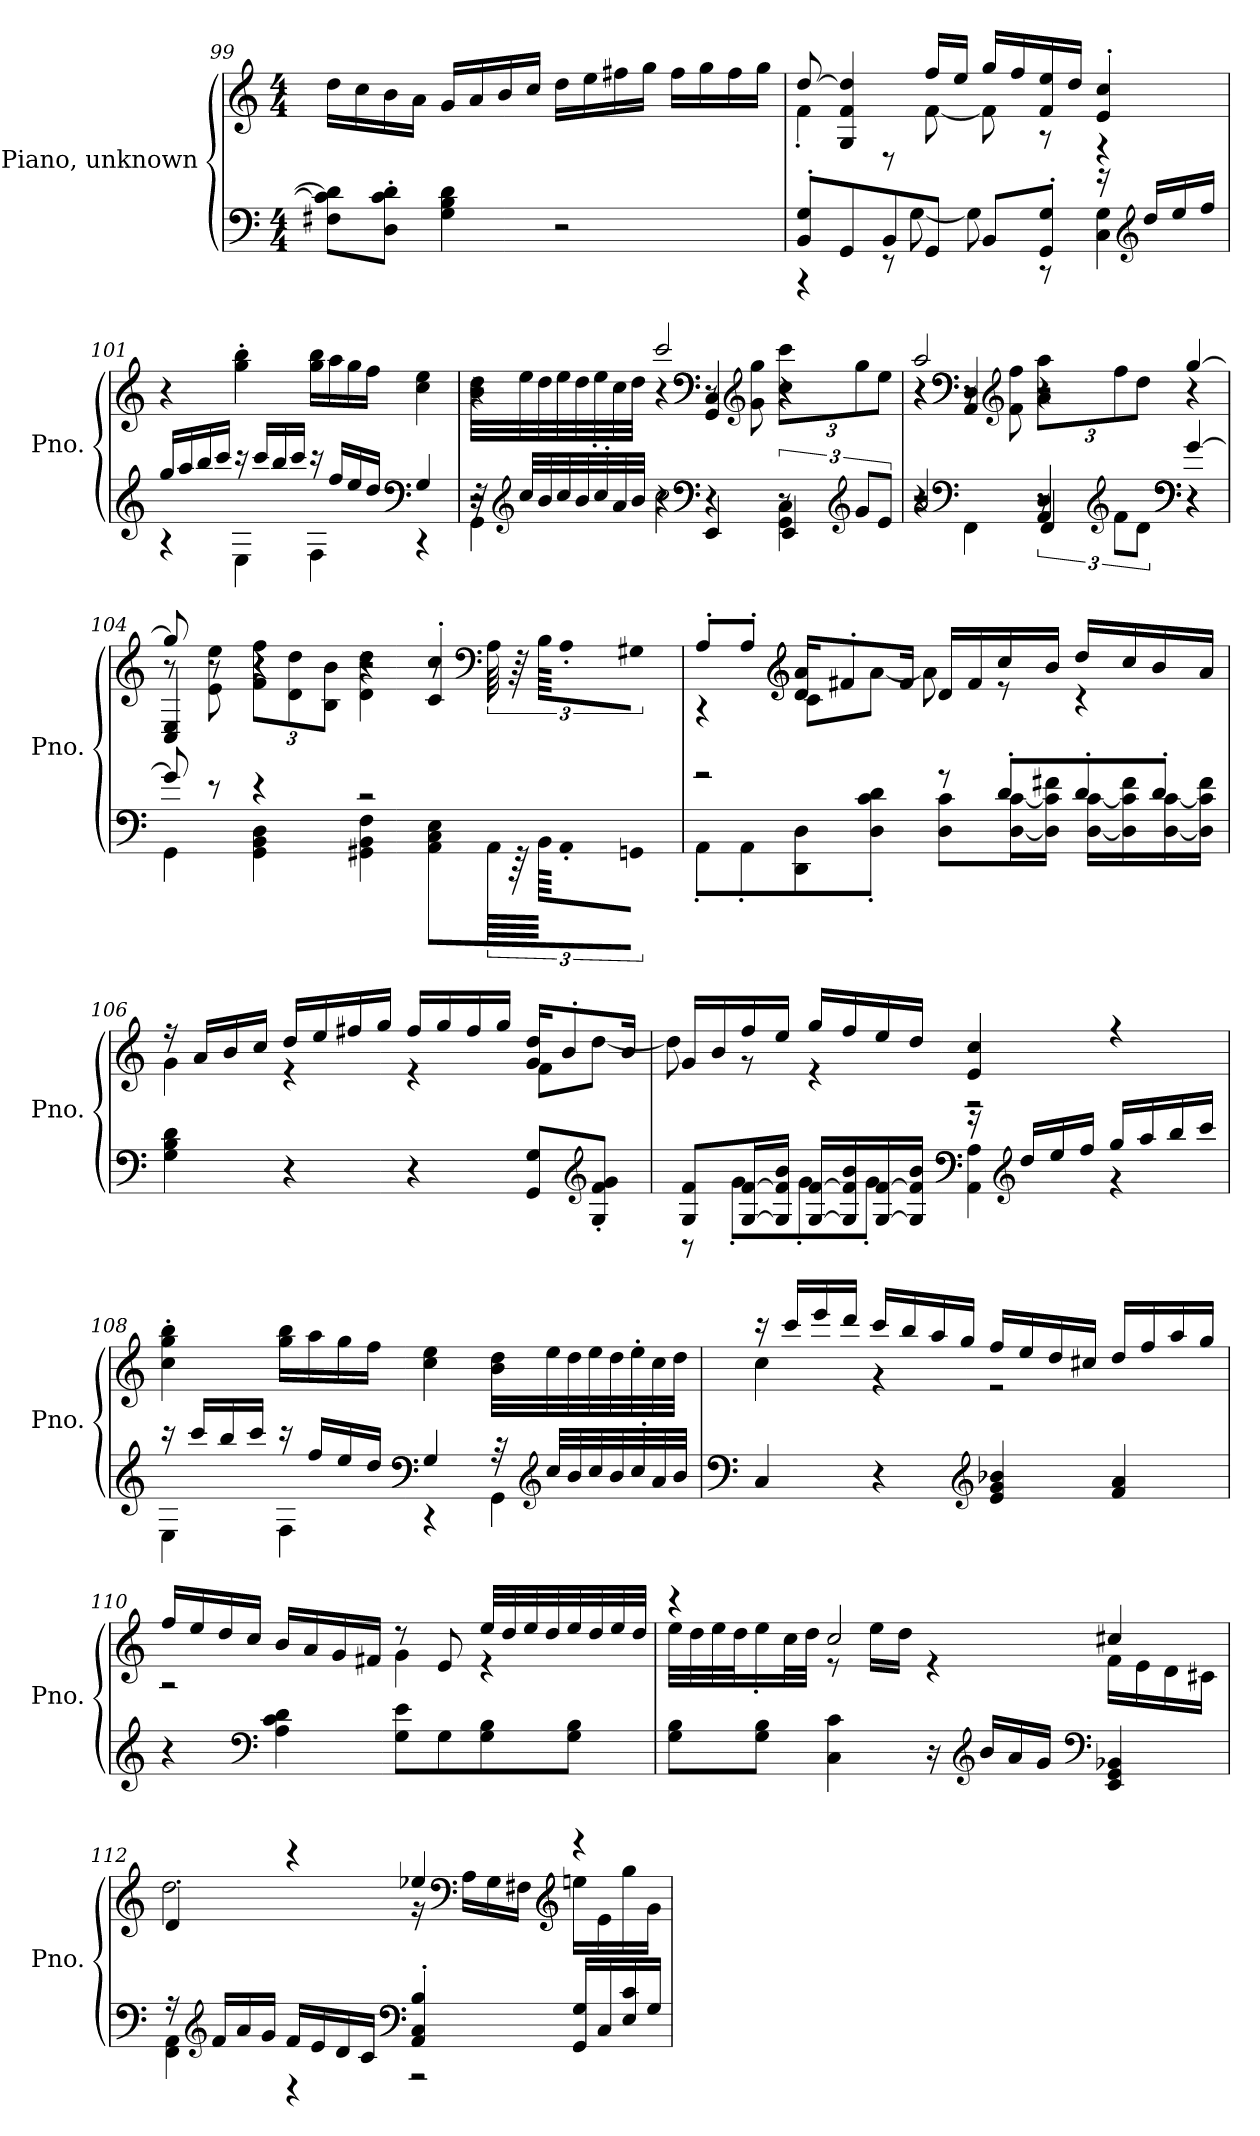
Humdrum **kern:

**kern	**kern
*part1	*part1
*staff2	*staff1
*I"Piano, unknown	*
*I'Pno.	*
!!LO:LB:g=z
*clefF4	*clefG2
*k[]	*k[]
*M4/4	*M4/4
=99	=99
8F#X\ 8c\] 8d\]L	16dd\LL
.	16cc\
8D\' 8c\' 8d\'J	16b\
.	16a\JJ
4G\ 4B\ 4d\	16g/LL
.	16a/
.	16b/
.	16cc/JJ
2r	16dd\LL
.	16ee\
.	16ff#X\
.	16gg\JJ
.	16ff#\LL
.	16gg\
.	16ff#\
.	16gg\JJ
=100	=100
*^	*^
8BB/' 8G/'L	4r	[8dd/	4f'\
8GG/	.	4G/ 4f/ 4dd/]	.
8BB/	8r	.	8r
8GG/J	[8G\	16ff/LL	[8f\
.	.	16ee/JJ	.
8BB/L	8G\]	16gg/LL	8f\]
.	.	16ff/	.
8GG/' 8G/'J	8r	16f/ 16ee/	8r
.	.	16dd/JJ	.
16r	4C\ 4G\	4e/' 4cc/'	4r
*clefG2	*	*	*
16dd/LL	.	.	.
16ee/	.	.	.
16ff/JJ	.	.	.
*	*	*v	*v
!!LO:PB:g=z
=101	=101	=101
16gg/LL	4r	4r
16aa/	.	.
16bb/	.	.
16ccc/JJ	.	.
16r	4E\	4gg\' 4bb\'
16ccc/LL	.	.
16bb/	.	.
16ccc/JJ	.	.
16r	4F\	16gg\ 16bb\LL
16ff/LL	.	16aa\
16ee/	.	16gg\
16dd/JJ	.	16ff\JJ
*clefF4	*	*
4G/	4r	4cc\ 4ee\
=102	=102	=102
*	*^	*^
*	*	*	*	*^
32r	4GG\	2r	4r	32b\ 32dd\LLL	2r
*clefG2	*	*	*	*	*
32cc/LLL	.	.	.	32ee\	.
32b/	.	.	.	32dd\	.
32cc/	.	.	.	32ee\	.
32b/	.	.	.	32dd\	.
32cc'/	.	.	.	32ee'\	.
32a/	.	.	.	32cc\	.
32b/JJJ	.	.	.	32dd\JJJ	.
4r	2cc\	.	2ccc/	4r	.
*clefF4	*	*	*clefF4	*	*
4EE/	.	4r	.	8r	4GG/ 4C/
*	*	*	*clefG2	*	*
.	.	.	.	8g\ 8gg\	.
*	*	*	*	*Xbrackettup	*
12r	4GG\ 4C\	4EE/	4r	12cc\ 12ccc\L	4r
*clefG2	*	*	*	*	*
12g/L	.	.	.	12gg\	.
12e/J	.	.	.	12ee\J	.
!!LO:LB:g=z	!!	!!
=103	=103	=103	=103	=103	=103
2a/	4r	2r	2aa/	4r	4r
*clefF4	*	*	*clefF4	*	*
.	4FF\	.	.	8r	4AA/ 4D/
*	*	*	*clefG2	*	*
.	.	.	.	8f\ 8ff\	.
4AA/ 4D/	12r	4FF/	4r	12a\ 12aa\L	2r
*clefG2	*	*	*	*	*
.	12f\L	.	.	12ff\	.
.	12d\J	.	.	12dd\J	.
*clefF4	*	*	*	*	*
[4g/	4r	4r	[4gg/	4r	.
*	*v	*v	*	*	*
=104	=104	=104	=104	=104
8g/]	4GG\	8gg/]	8r	4C/ 4E/
8r	.	8r	8e\ 8ee\	.
4r	4GG\ 4BB\ 4D\	4r	12f\ 12ff\L	4r
.	.	.	12d\ 12dd\	.
.	.	.	12B\ 12b\J	.
2r	4GG#X\ 4BB\ 4F\	4r	4d\ 4dd\	2r
.	8AA\ 8C\ 8E\L	4c/' 4cc/'	8r	.
*	*	*clefF4	*	*
*	*	*	*brackettup	*
.	96AA\Jkkk	.	96A\	.
.	96r	.	96r	.
.	96BB\KLLL	.	96B\KLLL	.
.	32AA'\J	.	32A'\J	.
.	16GGn\JJ	.	16G#X\JJ	.
*	*	*	*v	*v
!!LO:LB:g=z
=105	=105	=105	=105
2r	8AA'\L	8A'/L	4r
.	8AA'\	8A'/J	.
*	*	*clefG2	*
.	8DD\ 8D\	16d/ 16a/KL	8c\L
.	.	8f#X'/	.
.	8D\' 8c\' 8d\'J	.	[8a\J
.	.	16f#/Jk	.
8r	8D\ 8c\L	16d/LL	8a\]
.	.	16f#/	.
8d'/L	[16D\ [16c\L	16cc/	8r
.	16D\] 16c\] 16f#X\JJ	16b/JJ	.
8d'/	[16D\ [16c\LL	16dd/LL	4r
.	16D\] 16c\] 16f#\	16cc/	.
8d'/J	[16D\ [16c\	16b/	.
.	16D\] 16c\] 16f#\JJ	16a/JJ	.
*v	*v	*	*
=106	=106	=106
4G\ 4B\ 4d\	16r	4g\
.	16a/LL	.
.	16b/	.
.	16cc/JJ	.
4r	16dd/LL	4r
.	16ee/	.
.	16ff#X/	.
.	16gg/JJ	.
4r	16ff#/LL	4r
.	16gg/	.
.	16ff#/	.
.	16gg/JJ	.
8GG/ 8G/L	16g/ 16dd/KL	8f\L
.	8b'/	.
*clefG2	*	*
8G/' 8f/' 8g/'J	.	[8dd\J
.	16b/Jk	.
!!LO:LB:g=z	!!
=107	=107	=107
*^	*	*
8G/ 8f/L	8r	16g/LL	8dd\]
.	.	16b/	.
[16G/ [16f/L	8g'\L	16ff/	8r
16G/] 16f/] 16b/JJ	.	16ee/JJ	.
[16G/ [16f/LL	8g'\	16gg/LL	4r
16G/] 16f/] 16b/	.	16ff/	.
[16G/ [16f/	8g'\J	16ee/	.
16G/] 16f/] 16b/JJ	.	16dd/JJ	.
*clefF4	*	*	*
16r	4AA\ 4A\	4e/ 4cc/	2r
*clefG2	*	*	*
16dd/LL	.	.	.
16ee/	.	.	.
16ff/JJ	.	.	.
16gg/LL	4r	4r	.
16aa/	.	.	.
16bb/	.	.	.
16ccc/JJ	.	.	.
*	*	*v	*v
!!LO:LB:g=z
=108	=108	=108
16r	4E\	4cc\' 4gg\' 4bb\'
16ccc/LL	.	.
16bb/	.	.
16ccc/JJ	.	.
16r	4F\	16gg\ 16bb\LL
16ff/LL	.	16aa\
16ee/	.	16gg\
16dd/JJ	.	16ff\JJ
*clefF4	*	*
4G/	4r	4cc\ 4ee\
32r	4GG\	32b\ 32dd\LLL
*clefG2	*	*
32cc/LLL	.	32ee\
32b/	.	32dd\
32cc/	.	32ee\
32b/	.	32dd\
32cc'/	.	32ee'\
32a/	.	32cc\
32b/JJJ	.	32dd\JJJ
*v	*v	*
=109	=109
*clefF4	*
*	*^
4C/	16r	4cc\
.	16ccc/LL	.
.	16eee/	.
.	16ddd/JJ	.
4r	16ccc/LL	4r
.	16bb/	.
.	16aa/	.
.	16gg/JJ	.
*clefG2	*	*
4e/ 4g/ 4b-X/	16ff/LL	2r
.	16ee/	.
.	16dd/	.
.	16cc#X/JJ	.
4f/ 4a/	16dd/LL	.
.	16ff/	.
.	16aa/	.
.	16gg/JJ	.
!!LO:LB:g=z	!!
=110	=110	=110
4r	16ff/LL	2r
.	16ee/	.
.	16dd/	.
.	16cc/JJ	.
*clefF4	*	*
4A\ 4c\ 4d\	16b/LL	.
.	16a/	.
.	16g/	.
.	16f#X/JJ	.
8G\ 8e\L	8r	4g\
8G\	8e/	.
8G\ 8B\	32ee/LLL	4r
.	32dd/	.
.	32ee/	.
.	32dd/	.
8G\ 8B\J	32ee/	.
.	32dd/	.
.	32ee/	.
.	32dd/JJJ	.
=111	=111	=111
8G\ 8B\L	4r	32ee\LLL
.	.	32dd\
.	.	32ee\
.	.	32dd\J
8G\ 8B\J	.	16ee'\
.	.	32cc\L
.	.	32dd\JJJ
4C\ 4c\	2cc/	8r
.	.	16ee\LL
.	.	16dd\JJ
16r	.	4r
*clefG2	*	*
16b/LL	.	.
16a/	.	.
16g/JJ	.	.
*clefF4	*	*
4EE/ 4GG/ 4BB-X/	4cc#X/	16f\LL
.	.	16e\
.	.	16d\
.	.	16c#X\JJ
!!LO:PB:g=z	!!
=112	=112	=112
*^	*	*
16r	4FF\ 4AA\	4d'/	2dd\
*clefG2	*	*	*
16f/LL	.	.	.
16a/	.	.	.
16g/JJ	.	.	.
16f/LL	4r	4r	.
16e/	.	.	.
16d/	.	.	.
16c/JJ	.	.	.
*clefF4	*	*	*
4AA/' 4C/' 4B/'	2r	4ee-X/	16r
*	*	*clefF4	*
.	.	.	16A\LL
.	.	.	16G\
.	.	.	16F#X\JJ
*	*	*clefG2	*
16GG/ 16G/LL	.	4r	16een\LL
16C/	.	.	16e\
16E/ 16c/	.	.	16gg\
16G/JJ	.	.	16g\JJ
*v	*v	*	*
*	*v	*v
=	=
*-	*-
